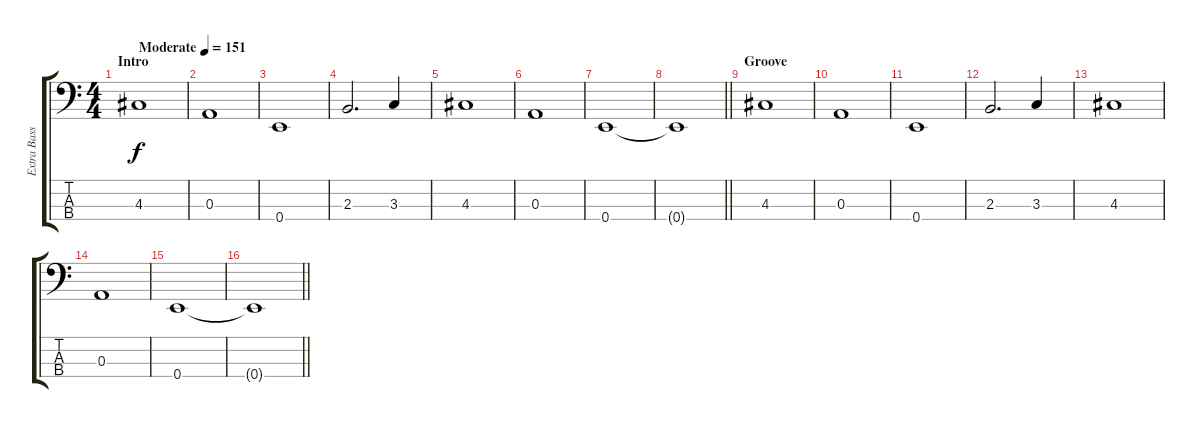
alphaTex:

\track ("Extra Bass [Part of \"Synth Bass\"]" "Extra Bass") {instrument electricbassfinger}
\staff {score tabs}
\tuning (G2 D2 A1 E1) {hide}
\ts (4 4)
\section ("" "Intro")
\tempo (151 "Moderate")
\clef f4
\ks c
4.3.1{dy f volume 4 instrument lead8bassandlead} |
0.3.1 |
0.4.1 |
2.3.2{d} 3.3.4 |
4.3.1{volume 9} |
0.3.1 |
0.4.1 |
\barLineRight lightlight
0.4{t}.1 |
\section ("" "Groove")
4.3.1{volume 11 instrument lead8bassandlead} |
0.3.1 |
0.4.1 |
2.3.2{d} 3.3.4 |
4.3.1 |
0.3.1 |
0.4.1 |
\barLineRight lightlight
0.4{t}.1
